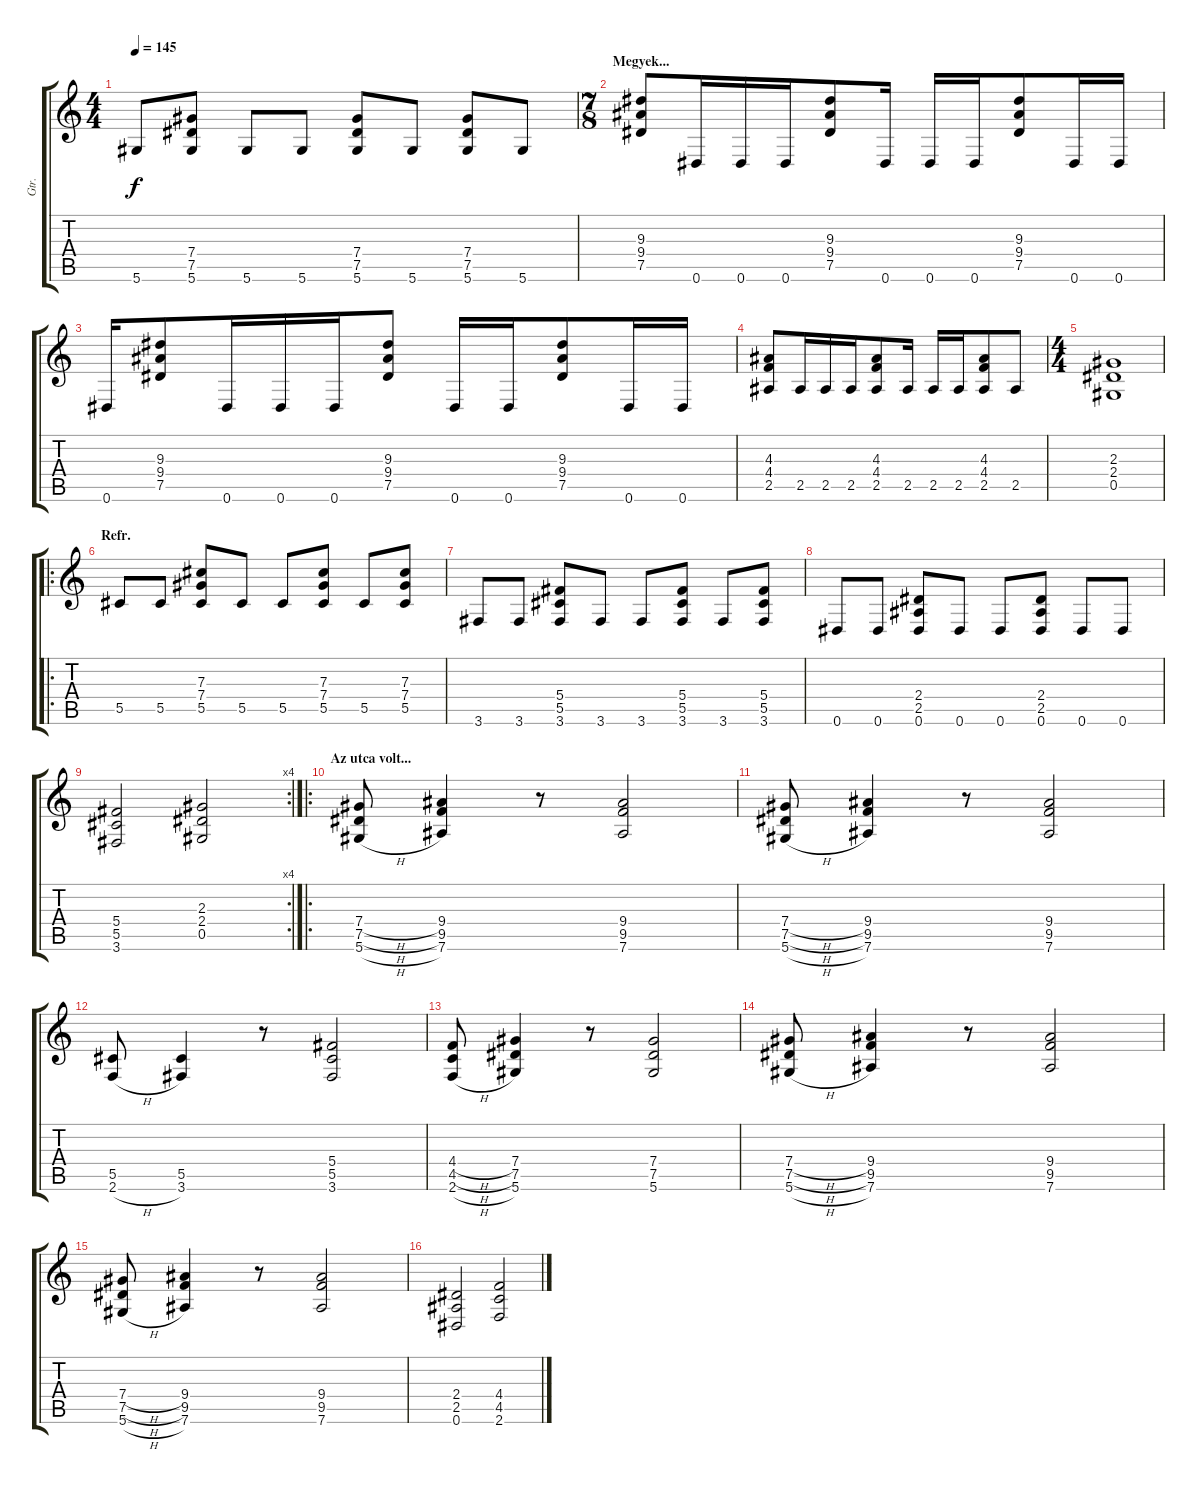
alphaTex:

\track ("Gtr." "Gtr.") {instrument overdrivenguitar}
\staff {score tabs}
\tuning (Eb4 Bb3 Gb3 Db3 Ab2 Eb2) {hide}
\ts (4 4)
\tempo 145
\clef g2
\ks c
5.6.8{dy f} (7.4 7.5 5.6).8 5.6.8 5.6.8 (7.4 7.5 5.6).8 5.6.8 (7.4 7.5 5.6).8 5.6.8 |
\ts (7 8)
\section ("" "Megyek...")
(9.3 9.4 7.5).8 0.6.16 0.6.16 0.6.16 (9.3 9.4 7.5).8 0.6.16 0.6.16 0.6.16 (9.3 9.4 7.5).8 0.6.16 0.6.16 |
0.6.16 (9.3 9.4 7.5).8 0.6.16 0.6.16 0.6.16 (9.3 9.4 7.5).8 0.6.16 0.6.16 (9.3 9.4 7.5).8 0.6.16 0.6.16 |
(4.3 4.4 2.5).8 2.5.16 2.5.16 2.5.16 (4.3 4.4 2.5).8 2.5.16 2.5.16 2.5.16 (4.3 4.4 2.5).8 2.5.8 |
\ts (4 4)
(2.3 2.4 0.5).1 |
\ro
\section ("" "Refr.")
5.5.8 5.5.8 (7.3 7.4 5.5).8 5.5.8 5.5.8 (7.3 7.4 5.5).8 5.5.8 (7.3 7.4 5.5).8 |
3.6.8 3.6.8 (5.4 5.5 3.6).8 3.6.8 3.6.8 (5.4 5.5 3.6).8 3.6.8 (5.4 5.5 3.6).8 |
0.6.8 0.6.8 (2.4 2.5 0.6).8 0.6.8 0.6.8 (2.4 2.5 0.6).8 0.6.8 0.6.8 |
\rc 4
(5.4 5.5 3.6).2 (2.3 2.4 0.5).2 |
\ro
\section ("" "Az utca volt...")
(7.4{h} 7.5{h} 5.6{h}).8 (9.4 9.5 7.6).4 r.8 (9.4 9.5 7.6).2 |
(7.4{h} 7.5{h} 5.6{h}).8 (9.4 9.5 7.6).4 r.8 (9.4 9.5 7.6).2 |
(5.5 2.6{h}).8 (5.5 3.6).4 r.8 (5.4 5.5 3.6).2 |
(4.4{h} 4.5{h} 2.6{h}).8 (7.4 7.5 5.6).4 r.8 (7.4 7.5 5.6).2 |
(7.4{h} 7.5{h} 5.6{h}).8 (9.4 9.5 7.6).4 r.8 (9.4 9.5 7.6).2 |
(7.4{h} 7.5{h} 5.6{h}).8 (9.4 9.5 7.6).4 r.8 (9.4 9.5 7.6).2 |
(2.4 2.5 0.6).2 (4.4 4.5 2.6).2
